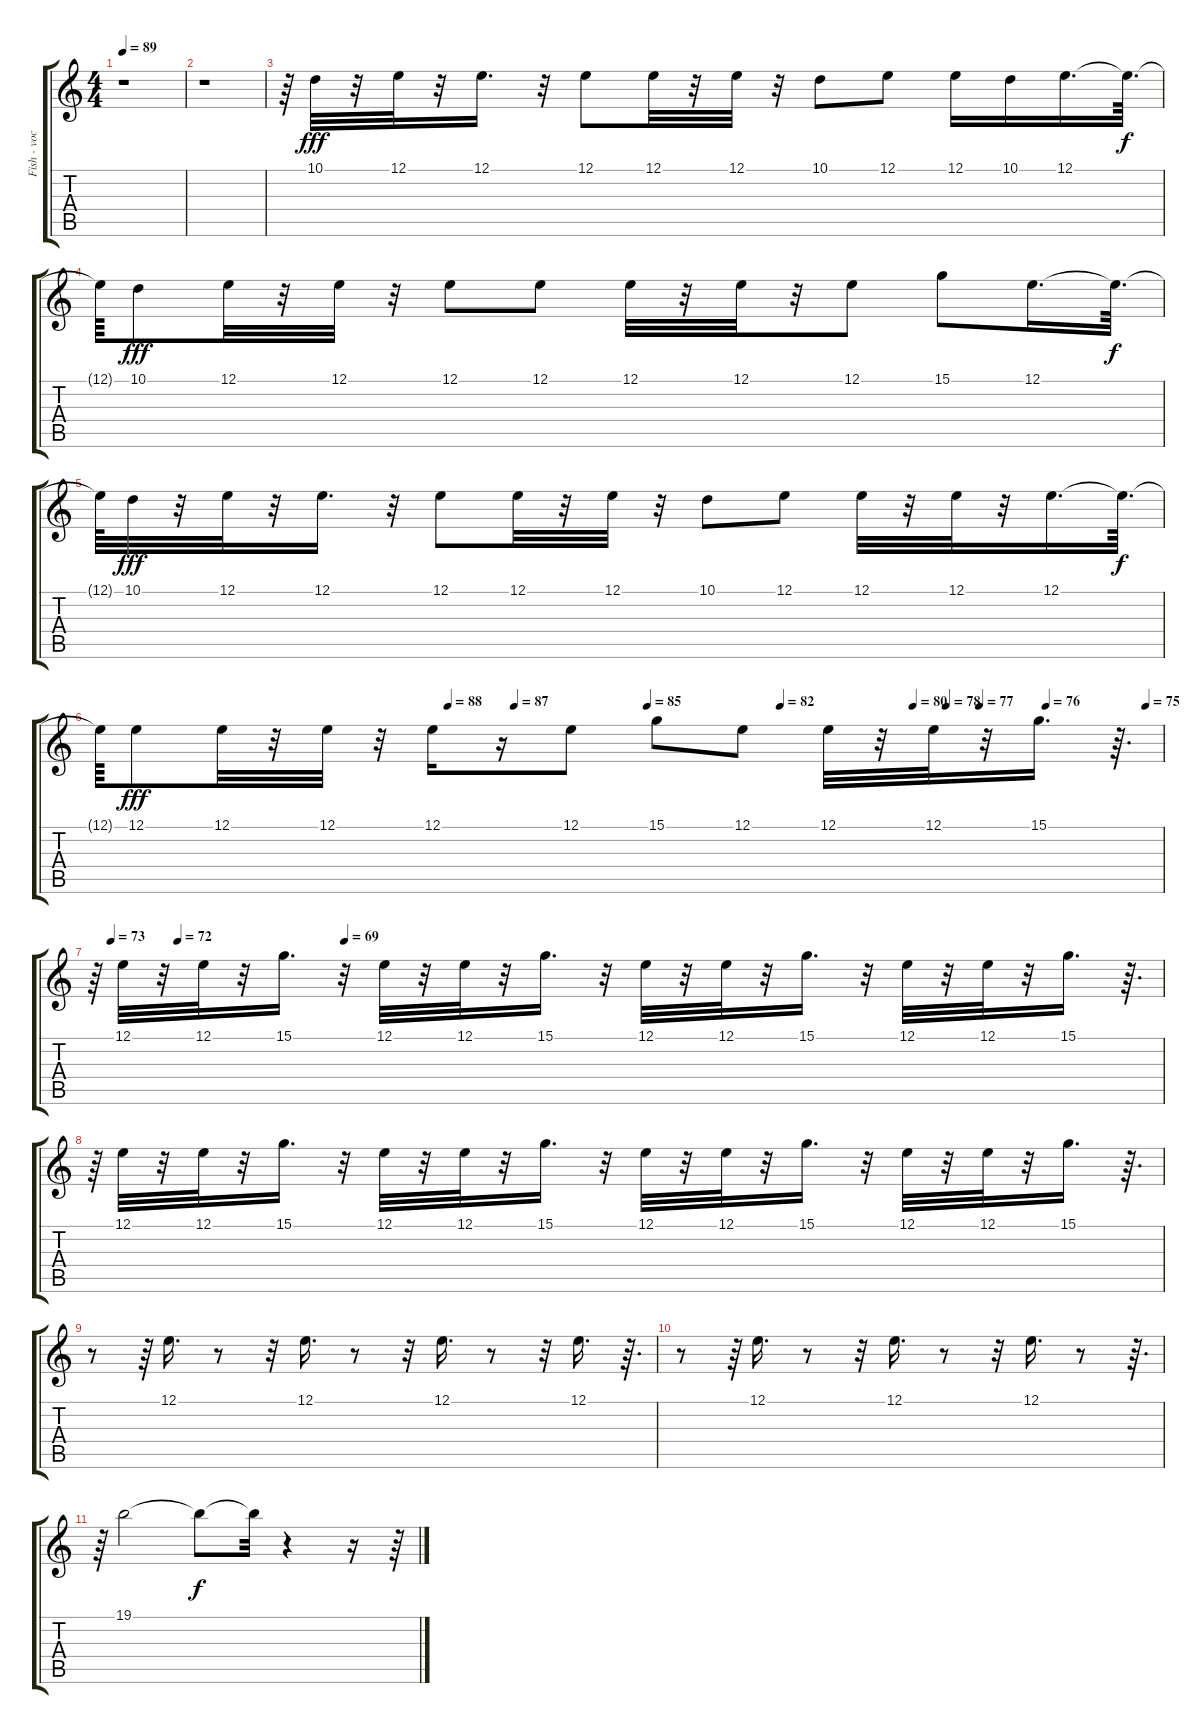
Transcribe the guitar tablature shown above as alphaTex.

\track ("Fish - vocals" "Fish - voc") {instrument whistle}
\staff {score tabs}
\tuning (E4 B3 G3 D3 A2 E2) {hide}
\ts (4 4)
\tempo 89
\clef g2
\ks c
r.1{dy fff} |
r.1 |
r.64 10.1.32 r.32 12.1.32 r.32 12.1.16{d} r.32 12.1.8 12.1.32 r.32 12.1.32 r.32 10.1.8 12.1.8 12.1.16 10.1.16 12.1.16{d} 12.1{t}.64{d dy f} |
12.1{t}.64 10.1.8{dy fff} 12.1.32 r.32 12.1.32 r.32 12.1.8 12.1.8 12.1.32 r.32 12.1.32 r.32 12.1.8 15.1.8 12.1.16{d} 12.1{t}.64{d dy f} |
12.1{t}.64 10.1.32{dy fff} r.32 12.1.32 r.32 12.1.16{d} r.32 12.1.8 12.1.32 r.32 12.1.32 r.32 10.1.8 12.1.8 12.1.32 r.32 12.1.32 r.32 12.1.16{d} 12.1{t}.64{d dy f} |
\tempo (88 0.328125)
\tempo (87 0.390625)
\tempo (85 0.515625)
\tempo (82 0.640625)
\tempo (80 0.765625)
\tempo (78 0.796875)
\tempo (77 0.828125)
\tempo (76 0.890625)
\tempo (75 0.984375)
12.1{t}.64 12.1.8{dy fff} 12.1.32 r.32 12.1.32 r.32 12.1.16 r.16 12.1.8 15.1.8 12.1.8 12.1.32 r.32 12.1.32 r.32 15.1.16{d} r.64{d} |
\tempo (73 0.015625)
\tempo (72 0.078125)
\tempo (69 0.234375)
r.64 12.1.32 r.32 12.1.32 r.32 15.1.16{d} r.32 12.1.32 r.32 12.1.32 r.32 15.1.16{d} r.32 12.1.32 r.32 12.1.32 r.32 15.1.16{d} r.32 12.1.32 r.32 12.1.32 r.32 15.1.16{d} r.64{d} |
r.64 12.1.32 r.32 12.1.32 r.32 15.1.16{d} r.32 12.1.32 r.32 12.1.32 r.32 15.1.16{d} r.32 12.1.32 r.32 12.1.32 r.32 15.1.16{d} r.32 12.1.32 r.32 12.1.32 r.32 15.1.16{d} r.64{d} |
r.8 r.64 12.1.16{d} r.8 r.32 12.1.16{d} r.8 r.32 12.1.16{d} r.8 r.32 12.1.16{d} r.64{d} |
r.8 r.64 12.1.16{d} r.8 r.32 12.1.16{d} r.8 r.32 12.1.16{d} r.8 r.64{d} |
r.64 19.1.2 19.1{t}.8{dy f} 19.1{t}.32 r.4 r.16 r.64
